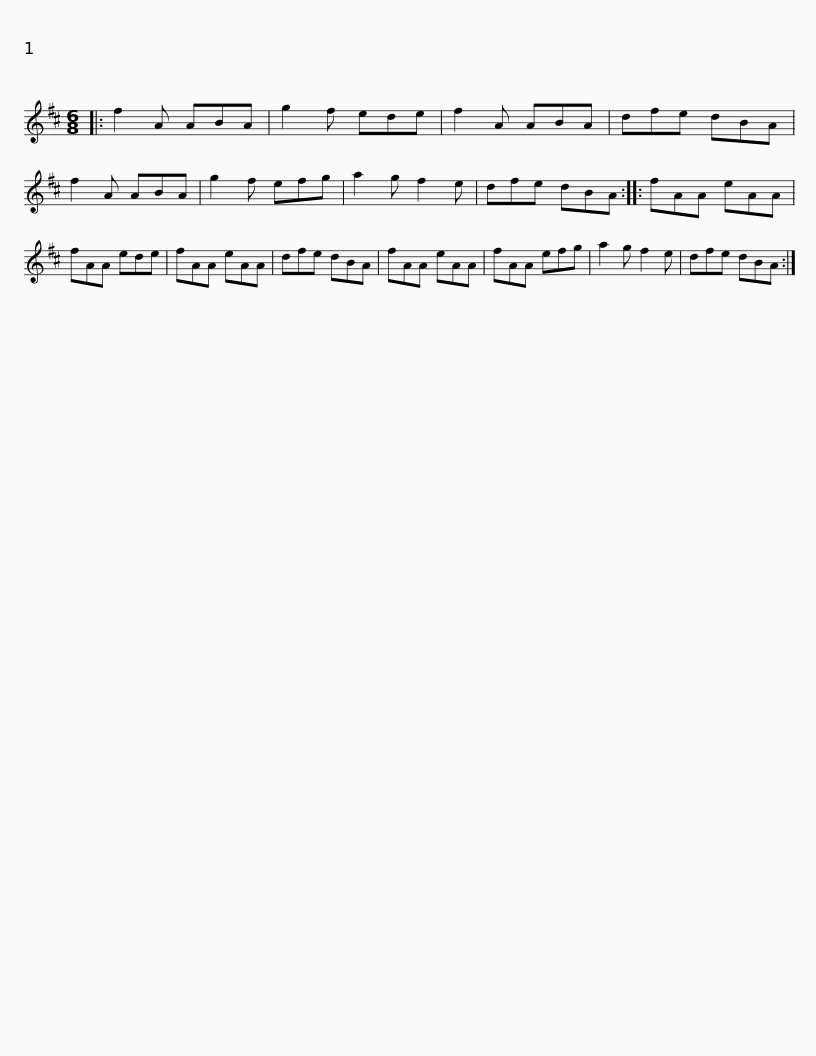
X:1
L:1/8
M:6/8
I:linebreak $
K:D
V:1 treble
V:1
|: f2 A ABA | g2 f ede | f2 A ABA | dfe dBA | f2 A ABA | %5
 g2 f efg | a2 g f2 e |$ dfe dBA :: fAA eAA | fAA ede | %10
 fAA eAA | dfe dBA | fAA eAA | fAA efg |$ a2 g f2 e | %15
 dfe dBA :| %16
